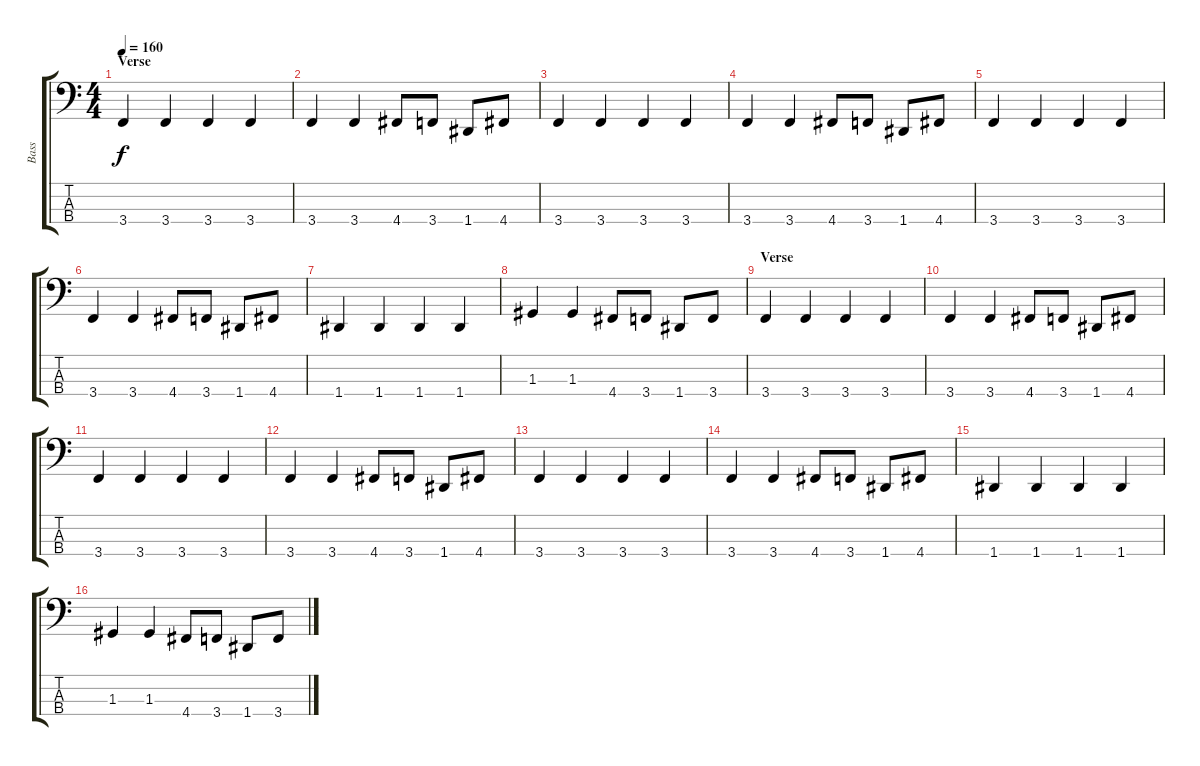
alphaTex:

\track ("Bass" "Bass") {instrument electricbassfinger}
\staff {score tabs}
\tuning (F2 C2 G1 D1) {hide}
\ts (4 4)
\section ("" "Verse")
\tempo 160
\clef f4
\ks c
3.4.4{dy f} 3.4.4 3.4.4 3.4.4 |
3.4.4 3.4.4 4.4.8 3.4.8 1.4.8 4.4.8 |
3.4.4 3.4.4 3.4.4 3.4.4 |
3.4.4 3.4.4 4.4.8 3.4.8 1.4.8 4.4.8 |
3.4.4 3.4.4 3.4.4 3.4.4 |
3.4.4 3.4.4 4.4.8 3.4.8 1.4.8 4.4.8 |
1.4.4 1.4.4 1.4.4 1.4.4 |
1.3.4 1.3.4 4.4.8 3.4.8 1.4.8 3.4.8 |
\section ("" "Verse")
3.4.4 3.4.4 3.4.4 3.4.4 |
3.4.4 3.4.4 4.4.8 3.4.8 1.4.8 4.4.8 |
3.4.4 3.4.4 3.4.4 3.4.4 |
3.4.4 3.4.4 4.4.8 3.4.8 1.4.8 4.4.8 |
3.4.4 3.4.4 3.4.4 3.4.4 |
3.4.4 3.4.4 4.4.8 3.4.8 1.4.8 4.4.8 |
1.4.4 1.4.4 1.4.4 1.4.4 |
1.3.4 1.3.4 4.4.8 3.4.8 1.4.8 3.4.8
